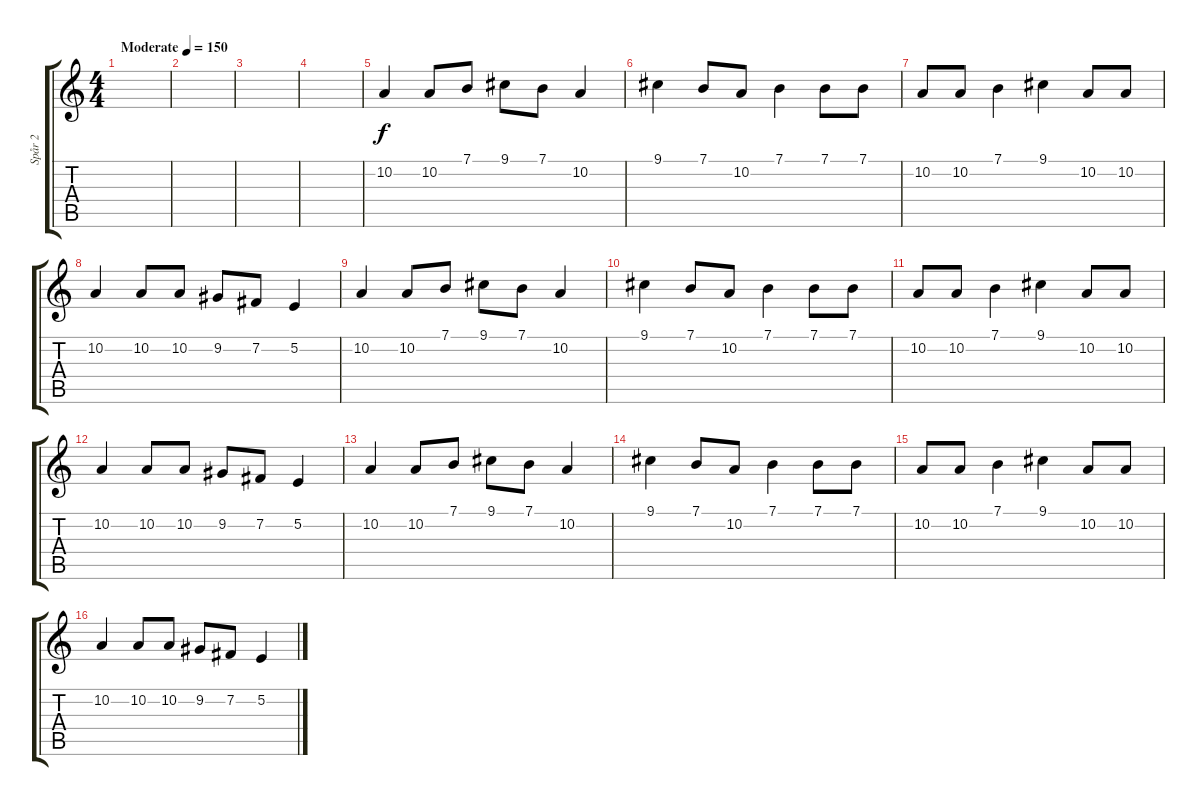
\track ("Spår 2" "Spår 2") {instrument drawbarorgan}
\staff {score tabs}
\tuning (E4 B3 G3 D3 A2 E2) {hide}
\ts (4 4)
\tempo (150 "Moderate")
\clef g2
\ks c
|
|
|
|
10.2.4 10.2.8 7.1.8 9.1.8 7.1.8 10.2.4 |
9.1.4 7.1.8 10.2.8 7.1.4 7.1.8 7.1.8 |
10.2.8 10.2.8 7.1.4 9.1.4 10.2.8 10.2.8 |
10.2.4 10.2.8 10.2.8 9.2.8 7.2.8 5.2.4 |
10.2.4 10.2.8 7.1.8 9.1.8 7.1.8 10.2.4 |
9.1.4 7.1.8 10.2.8 7.1.4 7.1.8 7.1.8 |
10.2.8 10.2.8 7.1.4 9.1.4 10.2.8 10.2.8 |
10.2.4 10.2.8 10.2.8 9.2.8 7.2.8 5.2.4 |
10.2.4 10.2.8 7.1.8 9.1.8 7.1.8 10.2.4 |
9.1.4 7.1.8 10.2.8 7.1.4 7.1.8 7.1.8 |
10.2.8 10.2.8 7.1.4 9.1.4 10.2.8 10.2.8 |
10.2.4 10.2.8 10.2.8 9.2.8 7.2.8 5.2.4
